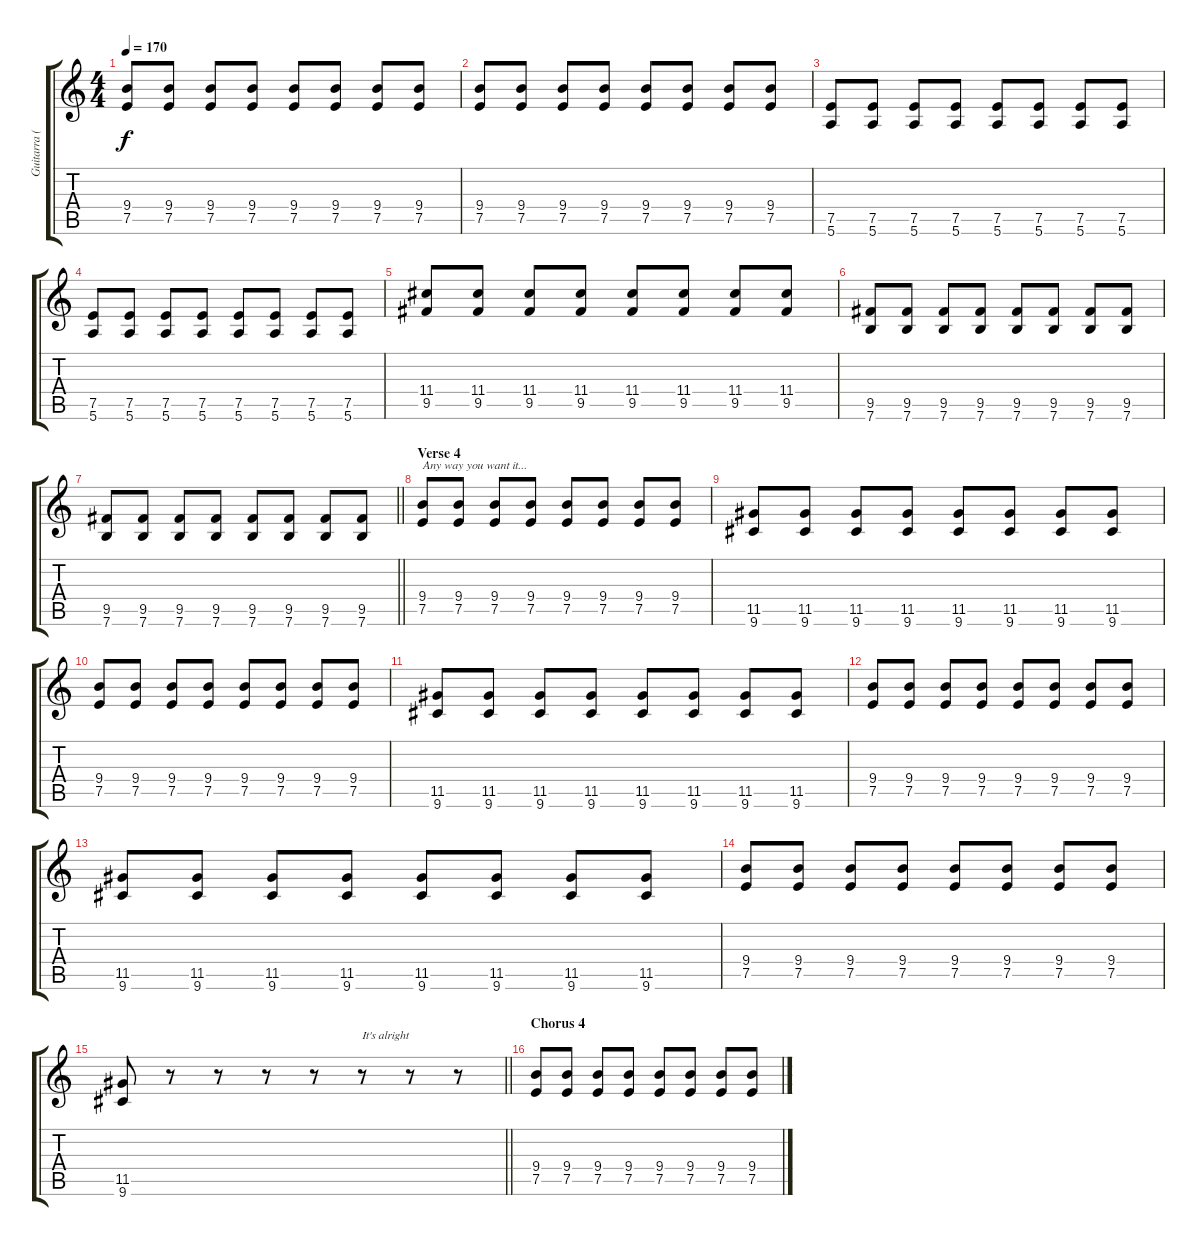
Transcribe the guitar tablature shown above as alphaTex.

\track ("Guitarra (Johnny)" "Guitarra (") {instrument overdrivenguitar}
\staff {score tabs}
\tuning (E4 B3 G3 D3 A2 E2) {hide}
\ts (4 4)
\tempo 170
\clef g2
\ks c
(9.4 7.5).8{dy f} (9.4 7.5).8 (9.4 7.5).8 (9.4 7.5).8 (9.4 7.5).8 (9.4 7.5).8 (9.4 7.5).8 (9.4 7.5).8 |
(9.4 7.5).8 (9.4 7.5).8 (9.4 7.5).8 (9.4 7.5).8 (9.4 7.5).8 (9.4 7.5).8 (9.4 7.5).8 (9.4 7.5).8 |
(7.5 5.6).8 (7.5 5.6).8 (7.5 5.6).8 (7.5 5.6).8 (7.5 5.6).8 (7.5 5.6).8 (7.5 5.6).8 (7.5 5.6).8 |
(7.5 5.6).8 (7.5 5.6).8 (7.5 5.6).8 (7.5 5.6).8 (7.5 5.6).8 (7.5 5.6).8 (7.5 5.6).8 (7.5 5.6).8 |
(11.4 9.5).8 (11.4 9.5).8 (11.4 9.5).8 (11.4 9.5).8 (11.4 9.5).8 (11.4 9.5).8 (11.4 9.5).8 (11.4 9.5).8 |
(9.5 7.6).8 (9.5 7.6).8 (9.5 7.6).8 (9.5 7.6).8 (9.5 7.6).8 (9.5 7.6).8 (9.5 7.6).8 (9.5 7.6).8 |
\barLineRight lightlight
(9.5 7.6).8 (9.5 7.6).8 (9.5 7.6).8 (9.5 7.6).8 (9.5 7.6).8 (9.5 7.6).8 (9.5 7.6).8 (9.5 7.6).8 |
\section ("" "Verse 4")
(9.4 7.5).8{txt "Any way you want it..."} (9.4 7.5).8 (9.4 7.5).8 (9.4 7.5).8 (9.4 7.5).8 (9.4 7.5).8 (9.4 7.5).8 (9.4 7.5).8 |
(11.5 9.6).8 (11.5 9.6).8 (11.5 9.6).8 (11.5 9.6).8 (11.5 9.6).8 (11.5 9.6).8 (11.5 9.6).8 (11.5 9.6).8 |
(9.4 7.5).8 (9.4 7.5).8 (9.4 7.5).8 (9.4 7.5).8 (9.4 7.5).8 (9.4 7.5).8 (9.4 7.5).8 (9.4 7.5).8 |
(11.5 9.6).8 (11.5 9.6).8 (11.5 9.6).8 (11.5 9.6).8 (11.5 9.6).8 (11.5 9.6).8 (11.5 9.6).8 (11.5 9.6).8 |
(9.4 7.5).8 (9.4 7.5).8 (9.4 7.5).8 (9.4 7.5).8 (9.4 7.5).8 (9.4 7.5).8 (9.4 7.5).8 (9.4 7.5).8 |
(11.5 9.6).8 (11.5 9.6).8 (11.5 9.6).8 (11.5 9.6).8 (11.5 9.6).8 (11.5 9.6).8 (11.5 9.6).8 (11.5 9.6).8 |
(9.4 7.5).8 (9.4 7.5).8 (9.4 7.5).8 (9.4 7.5).8 (9.4 7.5).8 (9.4 7.5).8 (9.4 7.5).8 (9.4 7.5).8 |
\barLineRight lightlight
(11.5 9.6).8 r.8 r.8 r.8 r.8 r.8{txt "It's alright"} r.8 r.8 |
\section ("" "Chorus 4")
(9.4 7.5).8 (9.4 7.5).8 (9.4 7.5).8 (9.4 7.5).8 (9.4 7.5).8 (9.4 7.5).8 (9.4 7.5).8 (9.4 7.5).8
